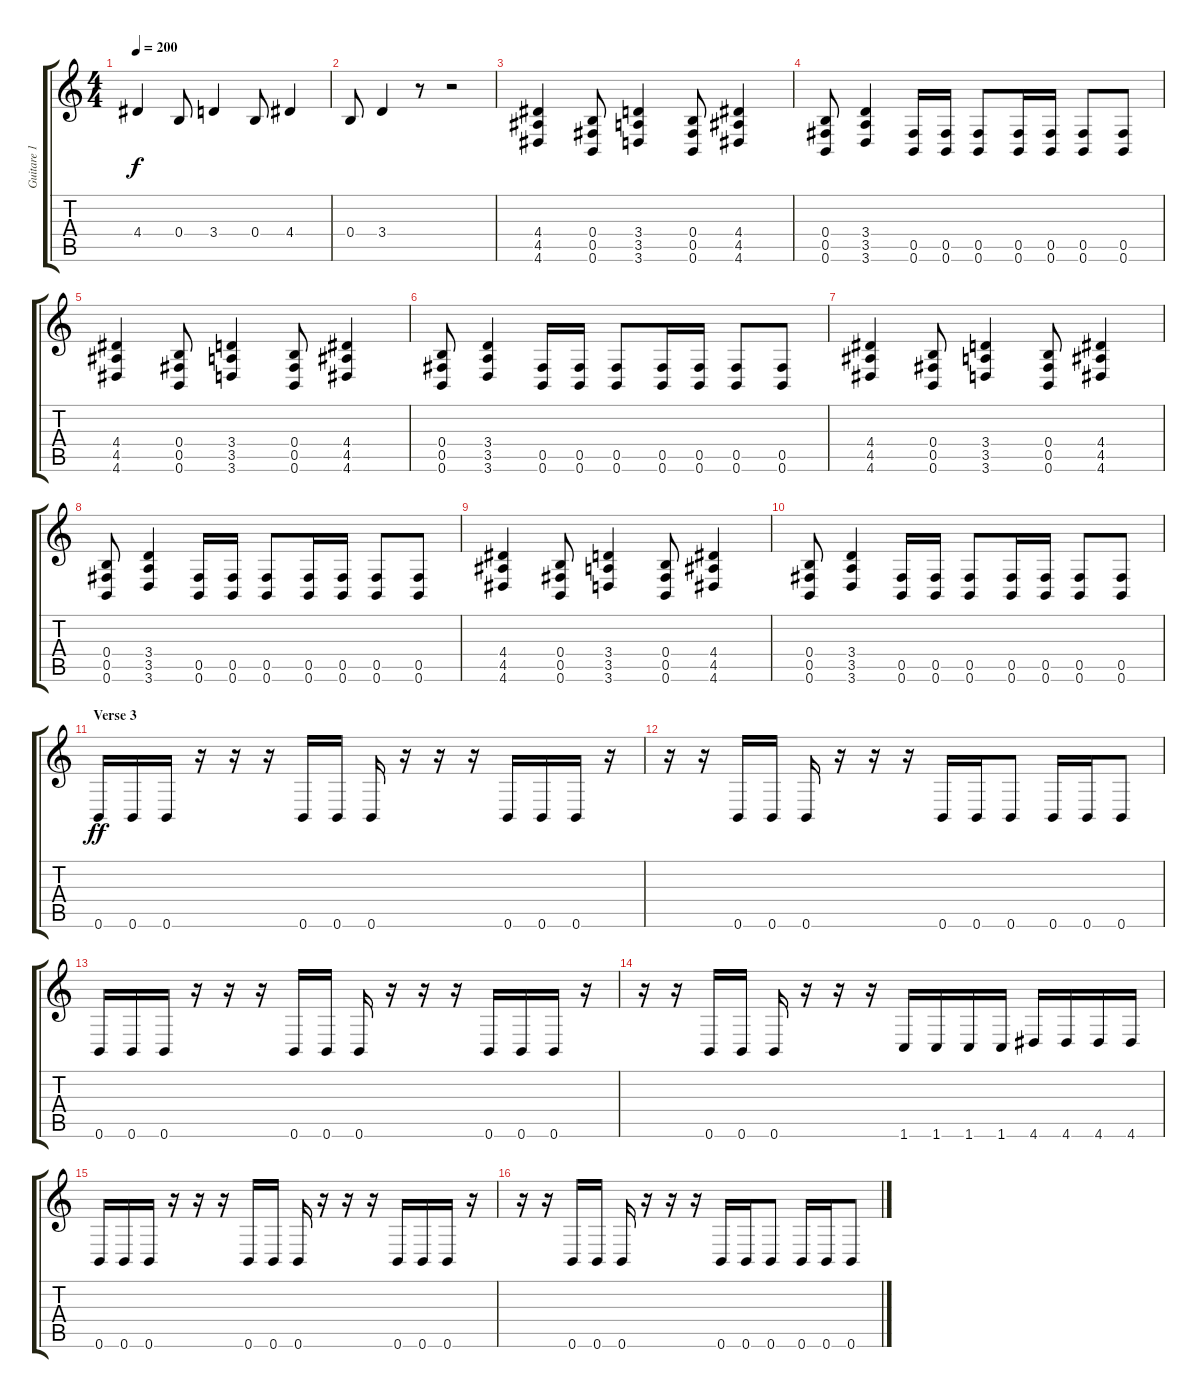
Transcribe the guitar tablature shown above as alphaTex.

\track ("Guitare 1" "Guitare 1") {instrument distortionguitar}
\staff {score tabs}
\tuning (Db4 Ab3 E3 B2 Gb2 B1) {hide}
\ts (4 4)
\tempo 200
\clef g2
\ks c
4.4.4{dy f} 0.4.8 3.4.4 0.4.8 4.4.4 |
0.4.8 3.4.4 r.8 r.2 |
(4.4 4.5 4.6).4 (0.4 0.5 0.6).8 (3.4 3.5 3.6).4 (0.4 0.5 0.6).8 (4.4 4.5 4.6).4 |
(0.4 0.5 0.6).8 (3.4 3.5 3.6).4 (0.5 0.6).16 (0.5 0.6).16 (0.5 0.6).8 (0.5 0.6).16 (0.5 0.6).16 (0.5 0.6).8 (0.5 0.6).8 |
(4.4 4.5 4.6).4 (0.4 0.5 0.6).8 (3.4 3.5 3.6).4 (0.4 0.5 0.6).8 (4.4 4.5 4.6).4 |
(0.4 0.5 0.6).8 (3.4 3.5 3.6).4 (0.5 0.6).16 (0.5 0.6).16 (0.5 0.6).8 (0.5 0.6).16 (0.5 0.6).16 (0.5 0.6).8 (0.5 0.6).8 |
(4.4 4.5 4.6).4 (0.4 0.5 0.6).8 (3.4 3.5 3.6).4 (0.4 0.5 0.6).8 (4.4 4.5 4.6).4 |
(0.4 0.5 0.6).8 (3.4 3.5 3.6).4 (0.5 0.6).16 (0.5 0.6).16 (0.5 0.6).8 (0.5 0.6).16 (0.5 0.6).16 (0.5 0.6).8 (0.5 0.6).8 |
(4.4 4.5 4.6).4 (0.4 0.5 0.6).8 (3.4 3.5 3.6).4 (0.4 0.5 0.6).8 (4.4 4.5 4.6).4 |
(0.4 0.5 0.6).8 (3.4 3.5 3.6).4 (0.5 0.6).16 (0.5 0.6).16 (0.5 0.6).8 (0.5 0.6).16 (0.5 0.6).16 (0.5 0.6).8 (0.5 0.6).8 |
\section ("" "Verse 3")
0.6.16{dy ff} 0.6.16 0.6.16 r.16 r.16 r.16 0.6.16 0.6.16 0.6.16 r.16 r.16 r.16 0.6.16 0.6.16 0.6.16 r.16 |
r.16 r.16 0.6.16 0.6.16 0.6.16 r.16 r.16 r.16 0.6.16 0.6.16 0.6.8 0.6.16 0.6.16 0.6.8 |
0.6.16 0.6.16 0.6.16 r.16 r.16 r.16 0.6.16 0.6.16 0.6.16 r.16 r.16 r.16 0.6.16 0.6.16 0.6.16 r.16 |
r.16 r.16 0.6.16 0.6.16 0.6.16 r.16 r.16 r.16 1.6.16 1.6.16 1.6.16 1.6.16 4.6.16 4.6.16 4.6.16 4.6.16 |
0.6.16 0.6.16 0.6.16 r.16 r.16 r.16 0.6.16 0.6.16 0.6.16 r.16 r.16 r.16 0.6.16 0.6.16 0.6.16 r.16 |
r.16 r.16 0.6.16 0.6.16 0.6.16 r.16 r.16 r.16 0.6.16 0.6.16 0.6.8 0.6.16 0.6.16 0.6.8
